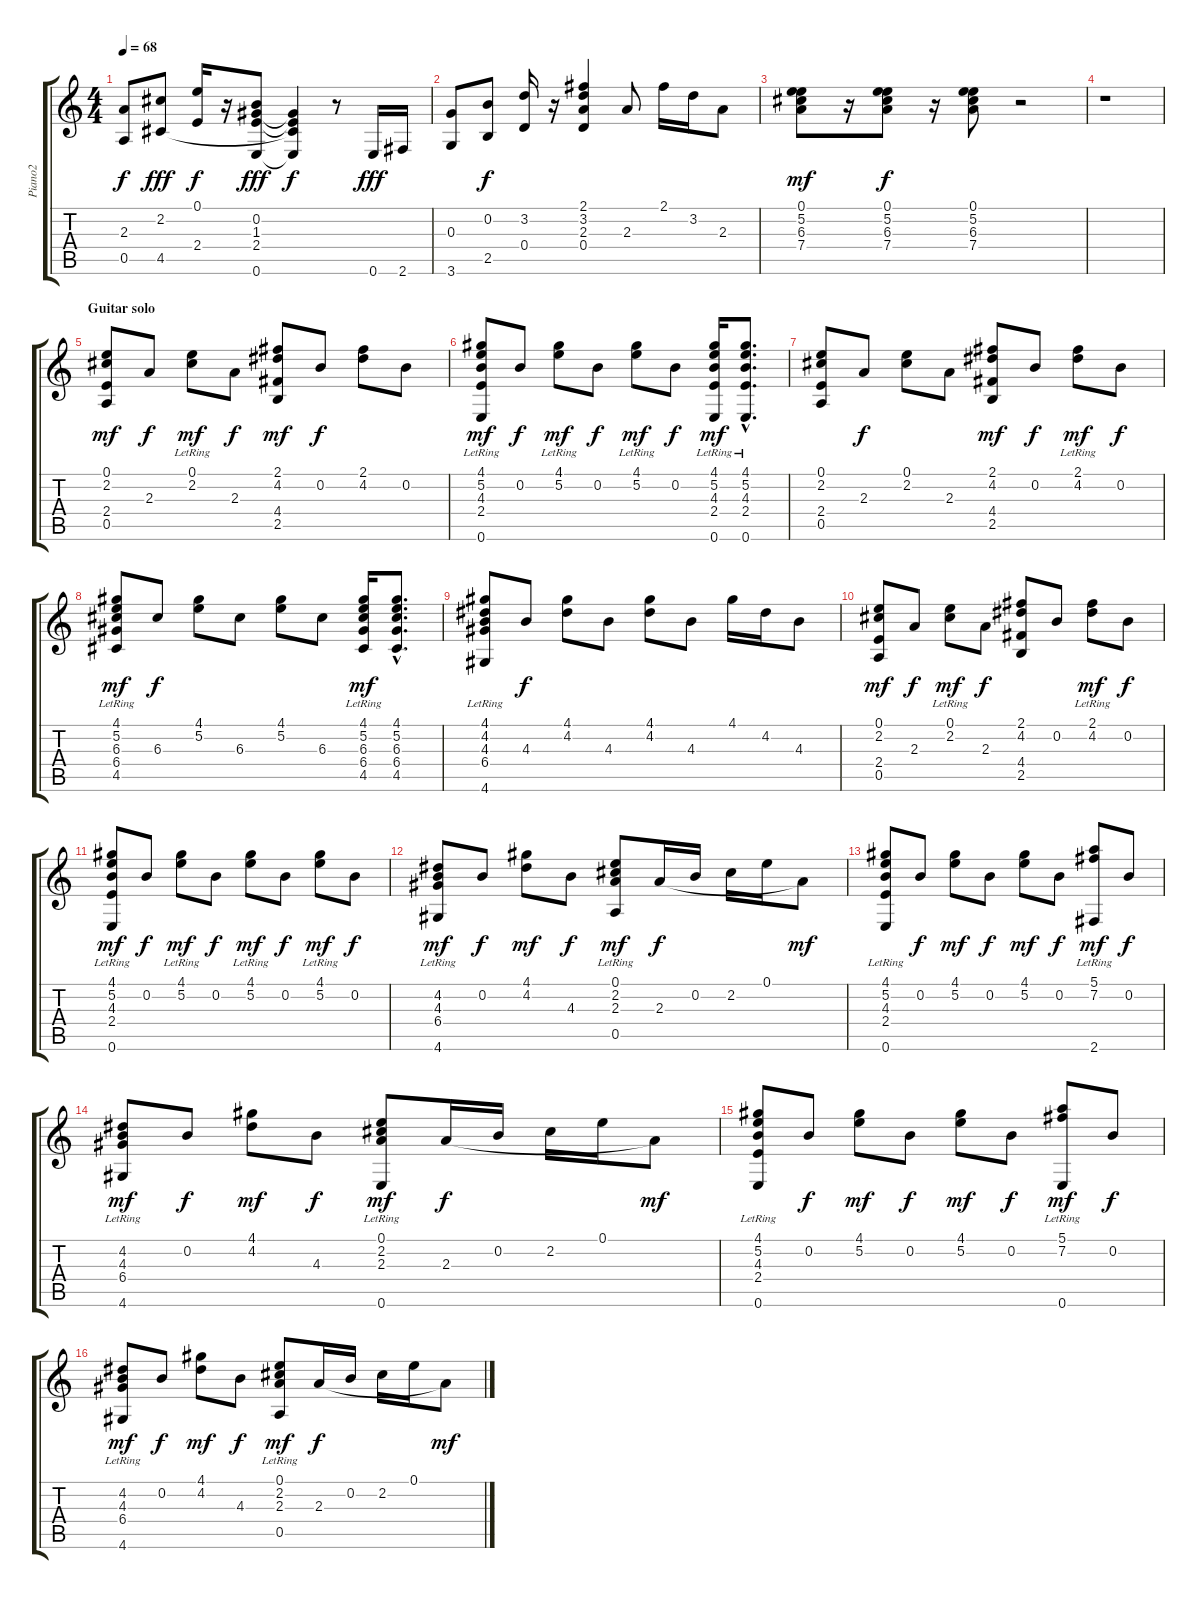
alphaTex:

\track ("Piano2" "Piano2") {instrument electricguitarjazz}
\staff {score tabs}
\tuning (E4 B3 G3 D3 A2 E2) {hide}
\ts (4 4)
\tempo 68
\clef g2
\ks c
(2.3 0.5).8{dy f} (2.2 4.5).8{dy fff} (0.1 2.4).16{dy f} r.16 (0.2 1.3 2.4 0.6).8{dy fff} (1.3{t} 2.4{t} 4.5{t} 0.6{t}).4{dy f} r.8 0.6.16{dy fff} 2.6.16 |
(0.3 3.6).8 (0.2 2.5).8{dy f} (3.2 0.4).16 r.16 (2.1 3.2 2.3 0.4).4 2.3.8 2.1.16 3.2.16 2.3.8 |
(0.1 5.2 6.3 7.4).8{dy mf} r.16 (0.1 5.2 6.3 7.4).8{dy f} r.16 (0.1 5.2 6.3 7.4).8 r.2 |
r.1 |
\section ("" "Guitar solo")
(0.1 2.2 2.4 0.5).8{dy mf} 2.3.8{dy f} (0.1 2.2{lr}).8{dy mf} 2.3.8{dy f} (2.1 4.2 4.4 2.5).8{dy mf} 0.2.8{dy f} (2.1 4.2).8 0.2.8 |
(4.1 5.2 4.3 2.4 0.6{lr}).8{dy mf} 0.2.8{dy f} (4.1 5.2{lr}).8{dy mf} 0.2.8{dy f} (4.1 5.2{lr}).8{dy mf} 0.2.8{dy f} (4.1 5.2 4.3 2.4 0.6{lr}).16{dy mf} (4.1{hac} 5.2{hac} 4.3{hac} 2.4{hac} 0.6{hac lr}).8{d} |
(0.1 2.2 2.4 0.5).8 2.3.8{dy f} (0.1 2.2).8 2.3.8 (2.1 4.2 4.4 2.5).8{dy mf} 0.2.8{dy f} (2.1 4.2{lr}).8{dy mf} 0.2.8{dy f} |
(4.1 5.2 6.3 6.4 4.5{lr}).8{dy mf} 6.3.8{dy f} (4.1 5.2).8 6.3.8 (4.1 5.2).8 6.3.8 (4.1 5.2 6.3 6.4 4.5{lr}).16{dy mf} (4.1{hac} 5.2{hac} 6.3{hac} 6.4{hac} 4.5{hac}).8{d} |
(4.1 4.2 4.3 6.4 4.6{lr}).8 4.3.8{dy f} (4.1 4.2).8 4.3.8 (4.1 4.2).8 4.3.8 4.1.16 4.2.16 4.3.8 |
(0.1 2.2 2.4 0.5).8{dy mf} 2.3.8{dy f} (0.1 2.2{lr}).8{dy mf} 2.3.8{dy f} (2.1 4.2 4.4 2.5).8 0.2.8 (2.1 4.2{lr}).8{dy mf} 0.2.8{dy f} |
(4.1 5.2 4.3 2.4 0.6{lr}).8{dy mf} 0.2.8{dy f} (4.1 5.2{lr}).8{dy mf} 0.2.8{dy f} (4.1 5.2{lr}).8{dy mf} 0.2.8{dy f} (4.1 5.2{lr}).8{dy mf} 0.2.8{dy f} |
(4.2 4.3 6.4 4.6{lr}).8{dy mf} 0.2.8{dy f} (4.1 4.2).8{dy mf} 4.3.8{dy f} (0.1 2.2 2.3 0.5{lr}).8{dy mf} 2.3.16{dy f} 0.2.16 2.2.16 0.1.16 2.3{t}.8{dy mf} |
(4.1 5.2 4.3 2.4 0.6{lr}).8 0.2.8{dy f} (4.1 5.2).8{dy mf} 0.2.8{dy f} (4.1 5.2).8{dy mf} 0.2.8{dy f} (5.1 7.2 2.6{lr}).8{dy mf} 0.2.8{dy f} |
(4.2 4.3 6.4 4.6{lr}).8{dy mf} 0.2.8{dy f} (4.1 4.2).8{dy mf} 4.3.8{dy f} (0.1 2.2 2.3 0.6{lr}).8{dy mf} 2.3.16{dy f} 0.2.16 2.2.16 0.1.16 2.3{t}.8{dy mf} |
(4.1 5.2 4.3 2.4 0.6{lr}).8 0.2.8{dy f} (4.1 5.2).8{dy mf} 0.2.8{dy f} (4.1 5.2).8{dy mf} 0.2.8{dy f} (5.1 7.2 0.6{lr}).8{dy mf} 0.2.8{dy f} |
(4.2 4.3 6.4 4.6{lr}).8{dy mf} 0.2.8{dy f} (4.1 4.2).8{dy mf} 4.3.8{dy f} (0.1 2.2 2.3 0.5{lr}).8{dy mf} 2.3.16{dy f} 0.2.16 2.2.16 0.1.16 2.3{t}.8{dy mf}
